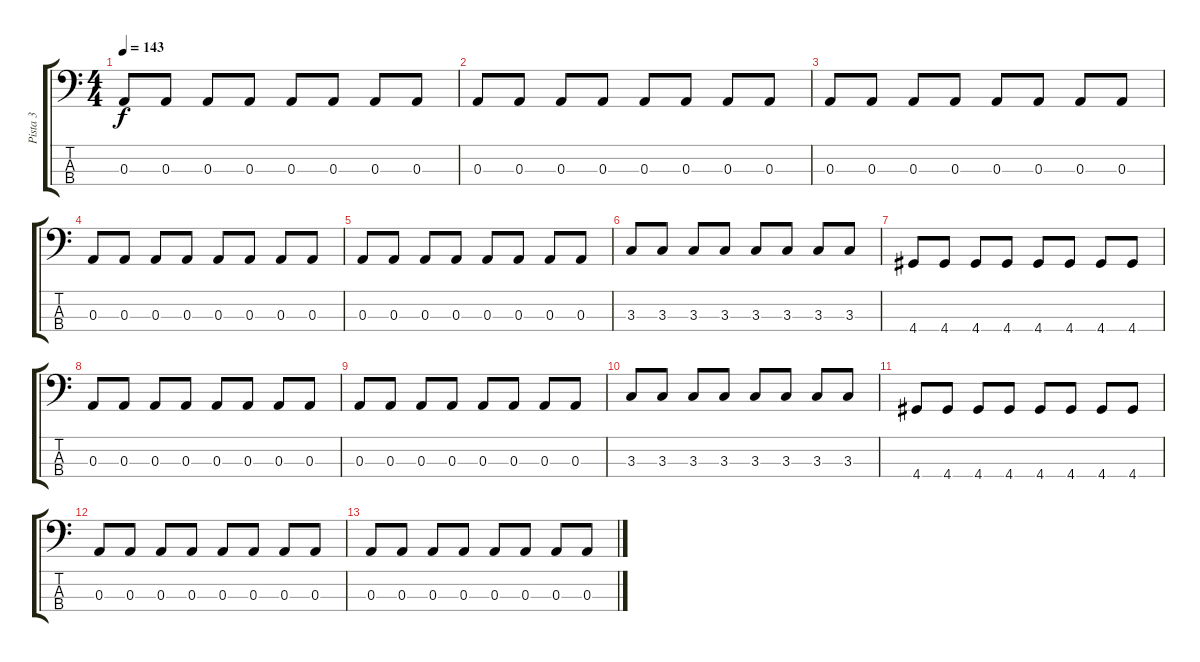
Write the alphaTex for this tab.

\track ("Pista 3" "Pista 3") {instrument electricbassfinger}
\staff {score tabs}
\tuning (G2 D2 A1 E1) {hide}
\ts (4 4)
\tempo 143
\clef f4
\ks c
0.3.8{dy f} 0.3.8 0.3.8 0.3.8 0.3.8 0.3.8 0.3.8 0.3.8 |
0.3.8 0.3.8 0.3.8 0.3.8 0.3.8 0.3.8 0.3.8 0.3.8 |
0.3.8 0.3.8 0.3.8 0.3.8 0.3.8 0.3.8 0.3.8 0.3.8 |
0.3.8 0.3.8 0.3.8 0.3.8 0.3.8 0.3.8 0.3.8 0.3.8 |
0.3.8 0.3.8 0.3.8 0.3.8 0.3.8 0.3.8 0.3.8 0.3.8 |
3.3.8 3.3.8 3.3.8 3.3.8 3.3.8 3.3.8 3.3.8 3.3.8 |
4.4.8 4.4.8 4.4.8 4.4.8 4.4.8 4.4.8 4.4.8 4.4.8 |
0.3.8 0.3.8 0.3.8 0.3.8 0.3.8 0.3.8 0.3.8 0.3.8 |
0.3.8 0.3.8 0.3.8 0.3.8 0.3.8 0.3.8 0.3.8 0.3.8 |
3.3.8 3.3.8 3.3.8 3.3.8 3.3.8 3.3.8 3.3.8 3.3.8 |
4.4.8 4.4.8 4.4.8 4.4.8 4.4.8 4.4.8 4.4.8 4.4.8 |
0.3.8 0.3.8 0.3.8 0.3.8 0.3.8 0.3.8 0.3.8 0.3.8 |
0.3.8 0.3.8 0.3.8 0.3.8 0.3.8 0.3.8 0.3.8 0.3.8
